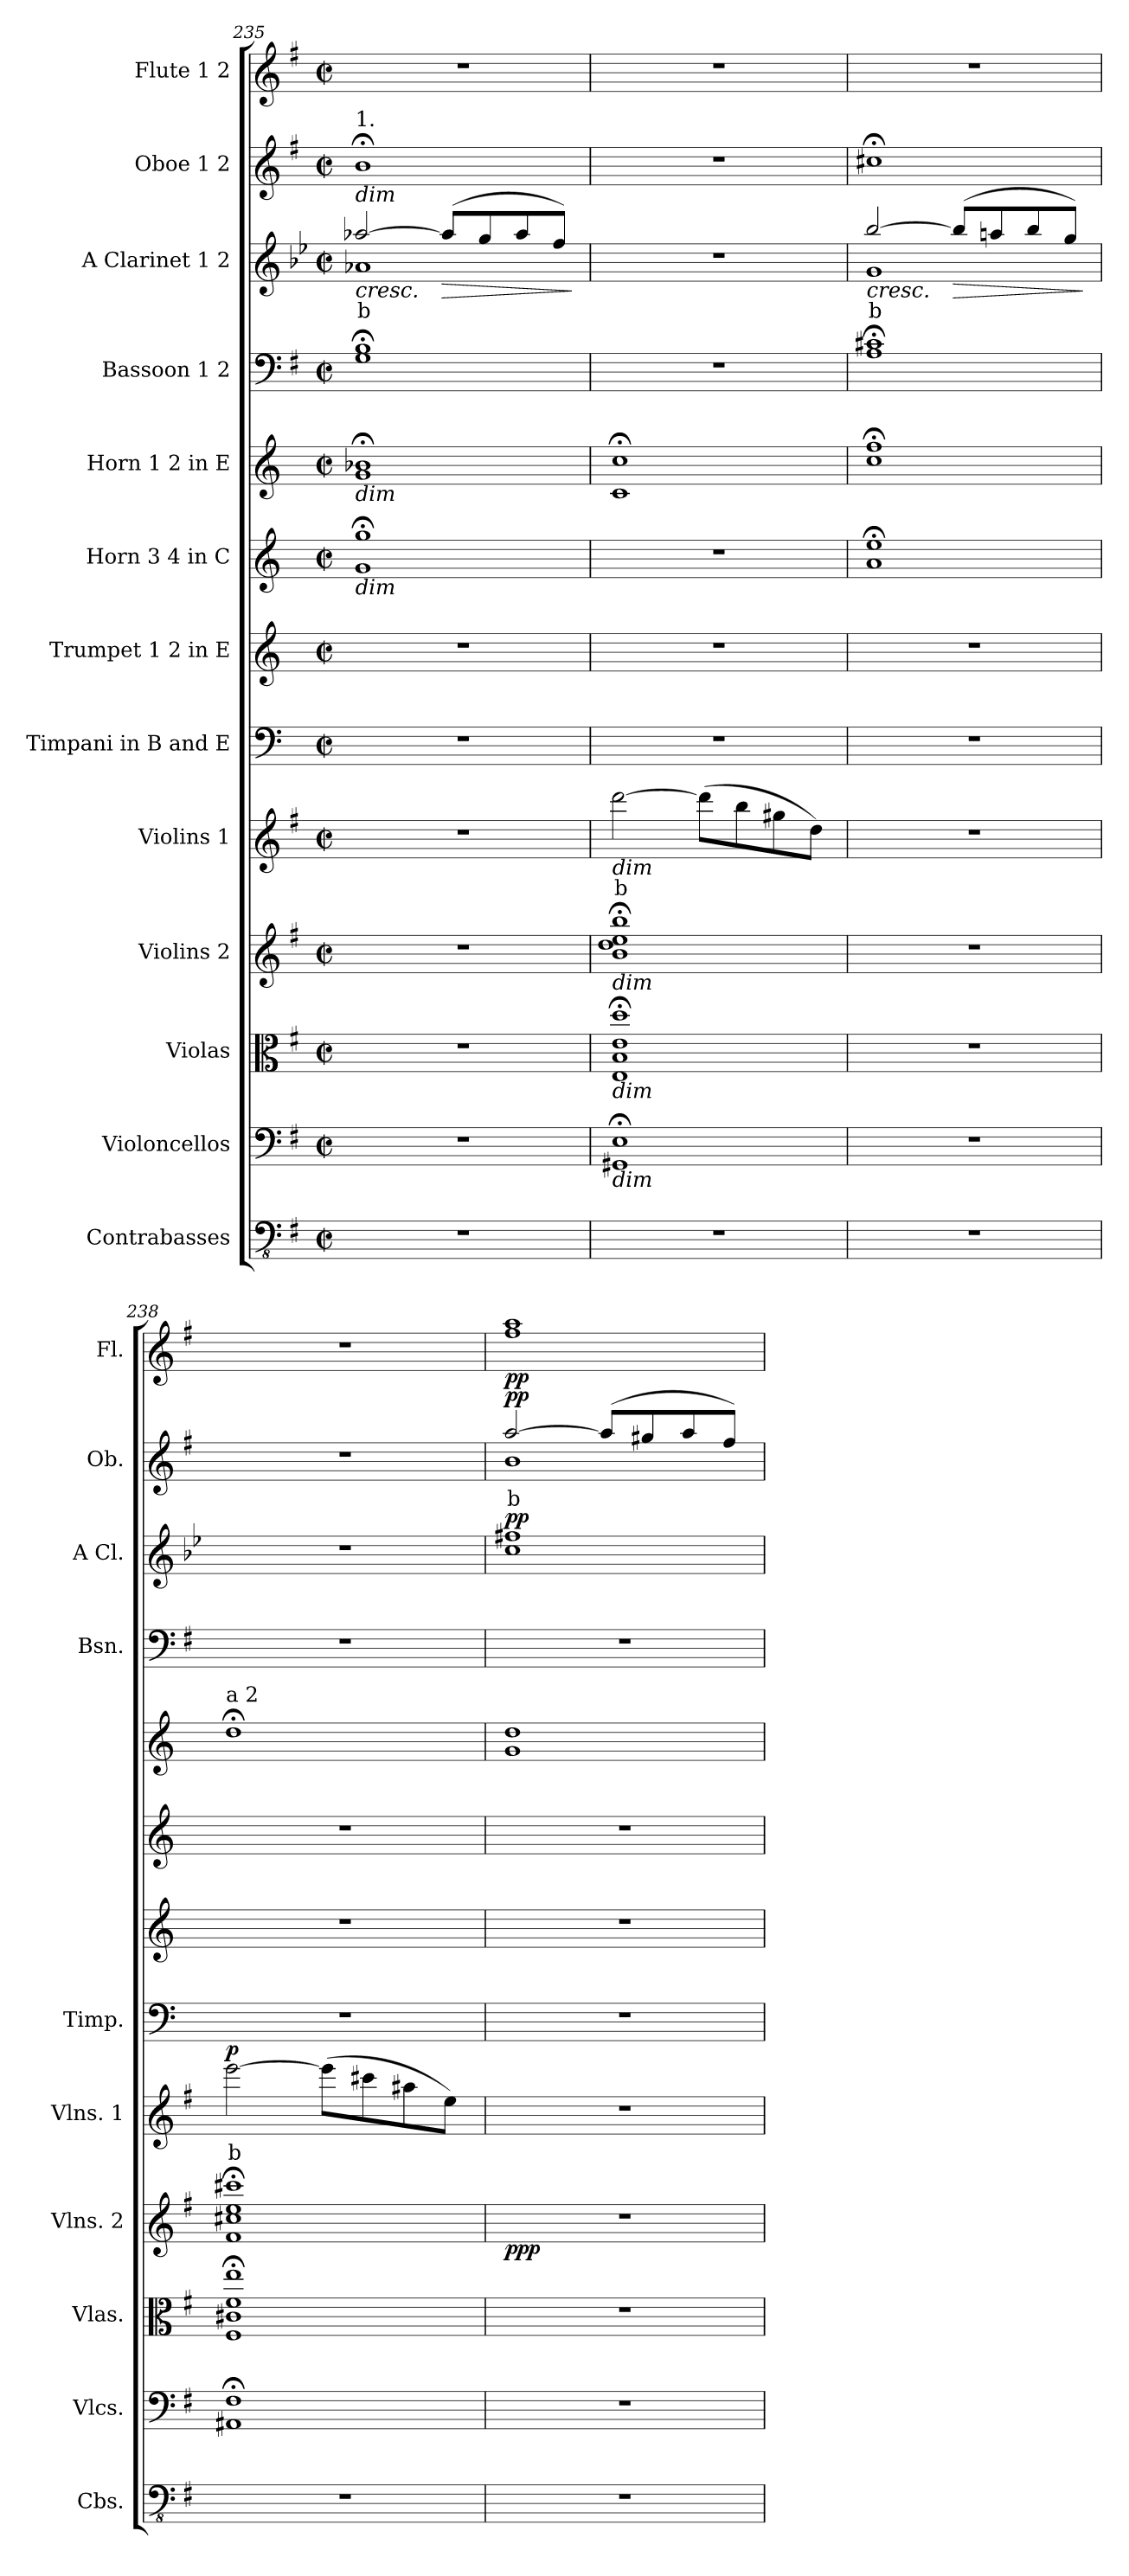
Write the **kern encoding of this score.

**kern	**kern	**kern	**kern	**dynam	**kern	**text	**dynam	**kern	**kern	**kern	**kern	**kern	**kern	**text	**dynam	**kern	**text	**dynam	**kern	**dynam
*part13	*part12	*part11	*part10	*part10	*part9	*part9	*part9	*part8	*part7	*part6	*part5	*part4	*part3	*part3	*part3	*part2	*part2	*part2	*part1	*part1
*staff13	*staff12	*staff11	*staff10	*staff10	*staff9	*staff9	*staff9	*staff8	*staff7	*staff6	*staff5	*staff4	*staff3	*staff3	*staff3	*staff2	*staff2	*staff2	*staff1	*staff1
*I"Contrabasses	*I"Violoncellos	*I"Violas	*I"Violins 2	*	*I"Violins 1	*	*	*I"Timpani in B and E	*I"Trumpet 1 2 in E	*I"Horn 3 4  in C	*I"Horn 1 2 in E	*I"Bassoon 1 2	*I"A Clarinet 1 2	*	*	*I"Oboe 1 2	*	*	*I"Flute 1 2	*
*I'Cbs.	*I'Vlcs.	*I'Vlas.	*I'Vlns. 2	*	*I'Vlns. 1	*	*	*I'Timp.	*	*	*	*I'Bsn.	*I'A Cl.	*	*	*I'Ob.	*	*	*I'Fl.	*
*clefFv4	*clefF4	*clefC3	*clefG2	*	*clefG2	*	*	*clefF4	*clefG2	*clefG2	*clefG2	*clefF4	*clefG2	*	*	*clefG2	*	*	*clefG2	*
*	*	*	*	*	*	*	*	*	*ITrd-2c-4	*ITrd7c12	*ITrd5c8	*	*ITrd2c3	*	*	*	*	*	*	*
*k[f#]	*k[f#]	*k[f#]	*k[f#]	*	*k[f#]	*	*	*k[]	*k[f#c#g#d#]	*k[]	*k[f#c#g#d#]	*k[f#]	*k[f#]	*	*	*k[f#]	*	*	*k[f#]	*
*M2/2	*M2/2	*M2/2	*M2/2	*	*M2/2	*	*	*M2/2	*M2/2	*M2/2	*M2/2	*M2/2	*M2/2	*	*	*M2/2	*	*	*M2/2	*
*met(c|)	*met(c|)	*met(c|)	*met(c|)	*	*met(c|)	*	*	*met(c|)	*met(c|)	*met(c|)	*met(c|)	*met(c|)	*met(c|)	*	*	*met(c|)	*	*	*met(c|)	*
=235	=235	=235	=235	=235	=235	=235	=235	=235	=235	=235	=235	=235	=235	=235	=235	=235	=235	=235	=235	=235
!	!	!	!	!	!	!	!	!	!	!	!	!	!	!	!	!LO:TX:b:i:t=dim	!	!	!	!
!	!	!	!	!	!	!	!	!	!	!	!	!	!	!	!	!LO:TX:a:t=1.	!	!	!	!
!	!	!	!	!	!	!	!	!	!	!	!	!	!LO:TX:b:i:t=dim	!	!	!	!	!	!	!
!	!	!	!	!	!	!	!	!	!	!	!LO:TX:b:i:t=dim	!	!	!	!	!	!	!	!	!
!	!	!	!	!	!	!	!	!	!	!LO:TX:b:i:t=dim	!	!	!	!	!	!	!	!	!	!
!	!	!	!	!	!	!	!	!	!	!	!	!	!	!LO:LY:b:color=#FF0000	!LO:HP:b	!	!	!	!	!
*	*	*	*	*	*	*	*	*	*	*	*	*	*^	*	*	*	*	*	*	*
1r	1r	1r	1r	.	1r	.	.	1r	1r	1G;< 1g;<	1B;< 1dn;<	1G;< 1B;<	[2ffn/	1fn	b	<	1b;<	.	.	1r	.
!	!	!	!	!	!	!	!	!	!	!	!	!	!	!	!	!LO:HP:b	!	!	!	!	!
.	.	.	.	.	.	.	.	.	.	.	.	.	(>8ff/L]	.	.	>	.	.	.	.	.
.	.	.	.	.	.	.	.	.	.	.	.	.	8ee/	.	.	[	.	.	.	.	.
.	.	.	.	.	.	.	.	.	.	.	.	.	8ff/	.	.	.	.	.	.	.	.
.	.	.	.	.	.	.	.	.	.	.	.	.	8dd/J)	.	.	.	.	.	.	.	.
*	*	*	*	*	*	*	*	*	*	*	*	*	*v	*v	*	*	*	*	*	*	*
.	.	.	.	.	.	.	.	.	.	.	.	.	.	.	]	.	.	.	.	.
=236	=236	=236	=236	=236	=236	=236	=236	=236	=236	=236	=236	=236	=236	=236	=236	=236	=236	=236	=236	=236
!	!	!	!	!	!LO:TX:b:i:t=dim	!	!	!	!	!	!	!	!	!	!	!	!	!	!	!
!	!	!	!LO:TX:b:i:t=dim	!	!	!	!	!	!	!	!	!	!	!	!	!	!	!	!	!
!	!	!LO:TX:b:i:t=dim	!	!	!	!	!	!	!	!	!	!	!	!	!	!	!	!	!	!
!	!LO:TX:b:i:t=dim	!	!	!	!	!	!	!	!	!	!	!	!	!	!	!	!	!	!	!
!	!	!	!	!	!	!LO:LY:b:color=#FF0000	!	!	!	!	!	!	!	!	!	!	!	!	!	!
1r	1GG#X;< 1E;<	1E;< 1B;< 1e;< 1dd;<	1b;< 1dd;< 1ee;< 1bb;<	.	[2ddd\	b	.	1r	1r	1r	1E;< 1e;<	1r	1r	.	.	1r	.	.	1r	.
.	.	.	.	.	(>8ddd\L]	.	.	.	.	.	.	.	.	.	.	.	.	.	.	.
.	.	.	.	.	8bb\	.	.	.	.	.	.	.	.	.	.	.	.	.	.	.
.	.	.	.	.	8gg#X\	.	.	.	.	.	.	.	.	.	.	.	.	.	.	.
.	.	.	.	.	8dd\J)	.	.	.	.	.	.	.	.	.	.	.	.	.	.	.
=237	=237	=237	=237	=237	=237	=237	=237	=237	=237	=237	=237	=237	=237	=237	=237	=237	=237	=237	=237	=237
!	!	!	!	!	!	!	!	!	!	!	!	!	!	!LO:LY:b:color=#FF0000	!LO:HP:b	!	!	!	!	!
*	*	*	*	*	*	*	*	*	*	*	*	*	*^	*	*	*	*	*	*	*
1r	1r	1r	1r	.	1r	.	.	1r	1r	1A;< 1e;<	1e;< 1a;<	1A;< 1c#X;<	[2gg/	1e	b	<	1cc#X;<	.	.	1r	.
!	!	!	!	!	!	!	!	!	!	!	!	!	!	!	!	!LO:HP:b	!	!	!	!	!
.	.	.	.	.	.	.	.	.	.	.	.	.	(>8gg/L]	.	.	>	.	.	.	.	.
.	.	.	.	.	.	.	.	.	.	.	.	.	8ff#X/	.	.	[	.	.	.	.	.
.	.	.	.	.	.	.	.	.	.	.	.	.	8gg/	.	.	.	.	.	.	.	.
.	.	.	.	.	.	.	.	.	.	.	.	.	8ee/J)	.	.	.	.	.	.	.	.
*	*	*	*	*	*	*	*	*	*	*	*	*	*v	*v	*	*	*	*	*	*	*
.	.	.	.	.	.	.	.	.	.	.	.	.	.	.	]	.	.	.	.	.
=238	=238	=238	=238	=238	=238	=238	=238	=238	=238	=238	=238	=238	=238	=238	=238	=238	=238	=238	=238	=238
!	!	!	!	!	!	!	!	!	!	!	!LO:TX:a:t=a 2	!	!	!	!	!	!	!	!	!
!	!	!	!	!	!	!LO:LY:b:color=#FF0000	!LO:DY:b	!	!	!	!	!	!	!	!	!	!	!	!	!
1r	1AA#X;< 1F#;<	1F#;< 1c#X;< 1f#;< 1ee;<	1f#;< 1cc#X;< 1ee;< 1ccc#X;<	.	[2eee\	b	p	1r	1r	1r	1f#;<	1r	1r	.	.	1r	.	.	1r	.
.	.	.	.	.	(>8eee\L]	.	.	.	.	.	.	.	.	.	.	.	.	.	.	.
.	.	.	.	.	8ccc#X\	.	.	.	.	.	.	.	.	.	.	.	.	.	.	.
.	.	.	.	.	8aa#X\	.	.	.	.	.	.	.	.	.	.	.	.	.	.	.
.	.	.	.	.	8ee\J)	.	.	.	.	.	.	.	.	.	.	.	.	.	.	.
=239	=239	=239	=239	=239	=239	=239	=239	=239	=239	=239	=239	=239	=239	=239	=239	=239	=239	=239	=239	=239
!	!	!	!	!LO:DY:b	!	!	!	!	!	!	!	!	!	!	!LO:DY:b	!	!LO:LY:b:color=#FF0000	!LO:DY:b	!	!LO:DY:b
*	*	*	*	*	*	*	*	*	*	*	*	*	*	*	*	*^	*	*	*	*
1r	1r	1r	1r	ppp	1r	.	.	1r	1r	1r	1B 1f#	1r	1a 1dd#X	.	pp	[2aa/	1b	b	pp	1ff# 1aa	pp
.	.	.	.	.	.	.	.	.	.	.	.	.	.	.	.	(>8aa/L]	.	.	.	.	.
.	.	.	.	.	.	.	.	.	.	.	.	.	.	.	.	8gg#X/	.	.	.	.	.
.	.	.	.	.	.	.	.	.	.	.	.	.	.	.	.	8aa/	.	.	.	.	.
.	.	.	.	.	.	.	.	.	.	.	.	.	.	.	.	8ff#/J)	.	.	.	.	.
*	*	*	*	*	*	*	*	*	*	*	*	*	*	*	*	*v	*v	*	*	*	*
=	=	=	=	=	=	=	=	=	=	=	=	=	=	=	=	=	=	=	=	=
*-	*-	*-	*-	*-	*-	*-	*-	*-	*-	*-	*-	*-	*-	*-	*-	*-	*-	*-	*-	*-
